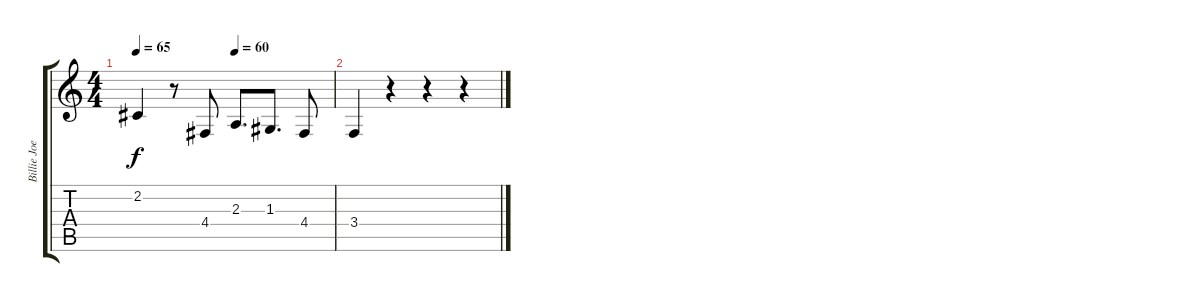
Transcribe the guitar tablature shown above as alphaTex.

\track ("Billie Joe Armstrong - Vocals" "Billie Joe") {instrument altosax}
\staff {score tabs}
\tuning (E4 B3 G3 D3 A2 E2) {hide}
\ts (4 4)
\tempo 65
\tempo (60 0.5)
\clef g2
\ks c
2.2.4{dy f} r.8 4.4.8 2.3.8{d} 1.3.8{d} 4.4.8 |
3.4.4 r.4 r.4 r.4
